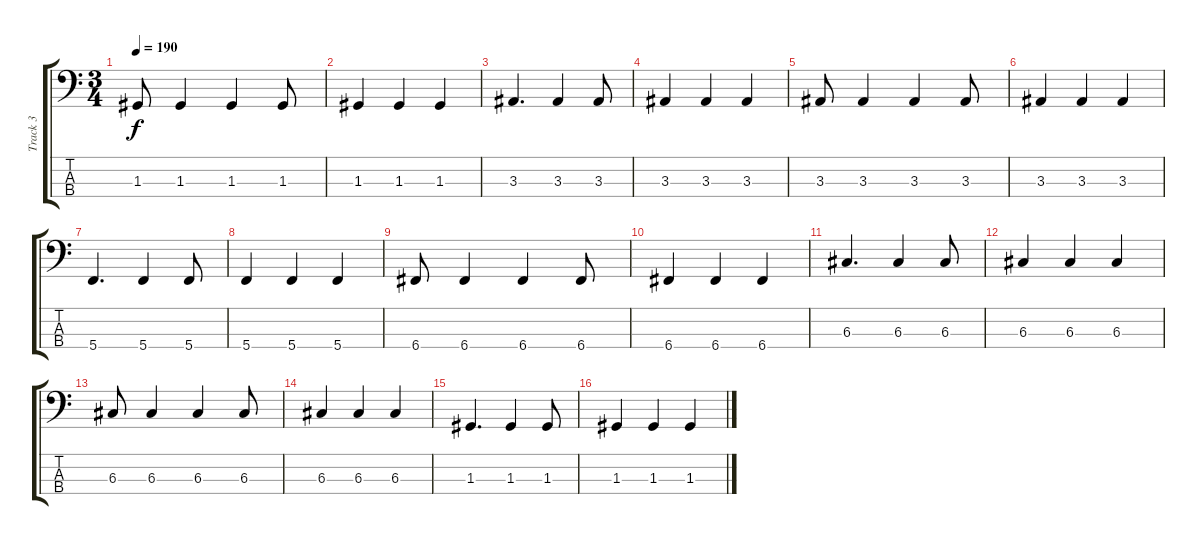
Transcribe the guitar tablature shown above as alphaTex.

\track ("Track 3" "Track 3") {instrument electricbassfinger}
\staff {score tabs}
\tuning (F2 C2 G1 C1) {hide}
\ts (3 4)
\tempo 190
\clef f4
\ks c
1.3.8{dy f} 1.3.4 1.3.4 1.3.8 |
1.3.4 1.3.4 1.3.4 |
3.3.4{d} 3.3.4 3.3.8 |
3.3.4 3.3.4 3.3.4 |
3.3.8 3.3.4 3.3.4 3.3.8 |
3.3.4 3.3.4 3.3.4 |
5.4.4{d} 5.4.4 5.4.8 |
5.4.4 5.4.4 5.4.4 |
6.4.8 6.4.4 6.4.4 6.4.8 |
6.4.4 6.4.4 6.4.4 |
6.3.4{d} 6.3.4 6.3.8 |
6.3.4 6.3.4 6.3.4 |
6.3.8 6.3.4 6.3.4 6.3.8 |
6.3.4 6.3.4 6.3.4 |
1.3.4{d} 1.3.4 1.3.8 |
1.3.4 1.3.4 1.3.4
